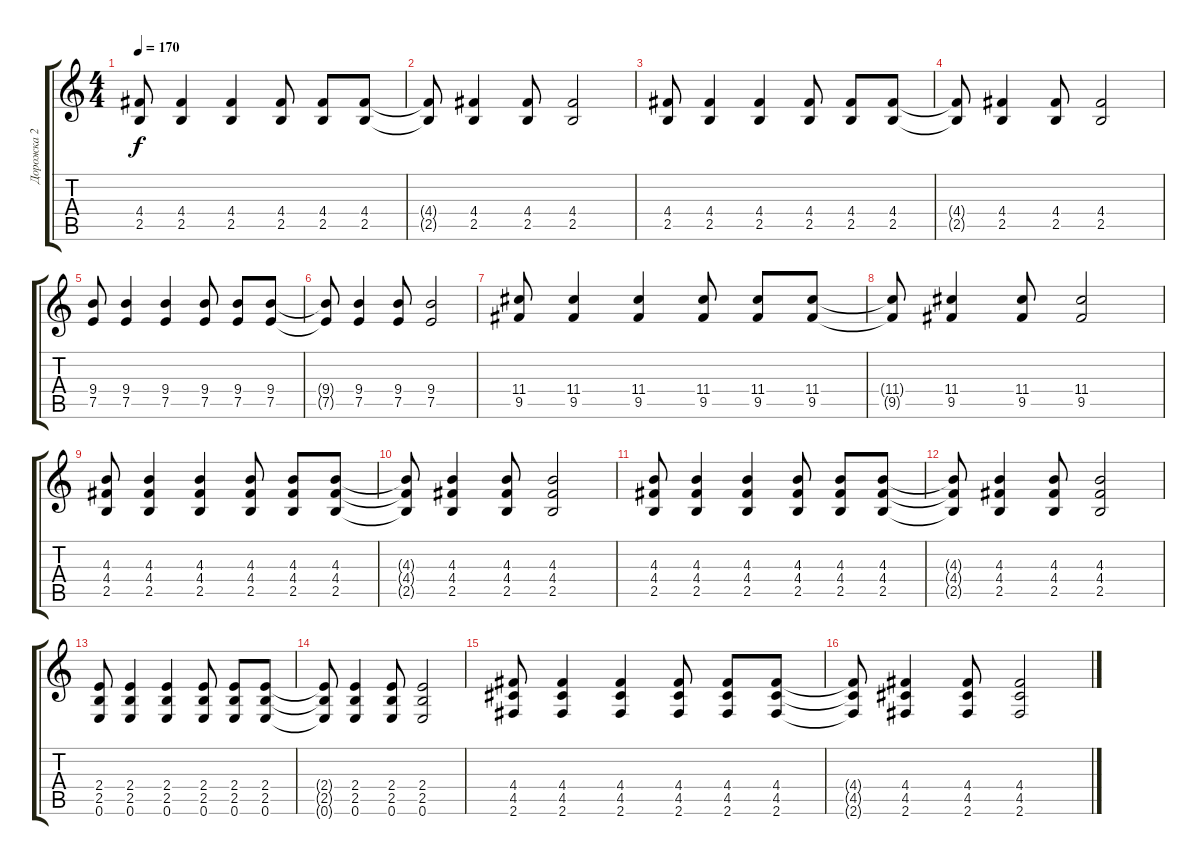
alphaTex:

\track ("Дорожка 2" "Дорожка 2") {instrument acousticguitarsteel}
\staff {score tabs}
\tuning (E4 B3 G3 D3 A2 E2) {hide}
\ts (4 4)
\tempo 170
\clef g2
\ks c
(4.4 2.5).8{dy f} (4.4 2.5).4 (4.4 2.5).4 (4.4 2.5).8 (4.4 2.5).8 (4.4 2.5).8 |
(4.4{t} 2.5{t}).8 (4.4 2.5).4 (4.4 2.5).8 (4.4 2.5).2 |
(4.4 2.5).8 (4.4 2.5).4 (4.4 2.5).4 (4.4 2.5).8 (4.4 2.5).8 (4.4 2.5).8 |
(4.4{t} 2.5{t}).8 (4.4 2.5).4 (4.4 2.5).8 (4.4 2.5).2 |
(9.4 7.5).8 (9.4 7.5).4 (9.4 7.5).4 (9.4 7.5).8 (9.4 7.5).8 (9.4 7.5).8 |
(9.4{t} 7.5{t}).8 (9.4 7.5).4 (9.4 7.5).8 (9.4 7.5).2 |
(11.4 9.5).8 (11.4 9.5).4 (11.4 9.5).4 (11.4 9.5).8 (11.4 9.5).8 (11.4 9.5).8 |
(11.4{t} 9.5{t}).8 (11.4 9.5).4 (11.4 9.5).8 (11.4 9.5).2 |
(4.3 4.4 2.5).8 (4.3 4.4 2.5).4 (4.3 4.4 2.5).4 (4.3 4.4 2.5).8 (4.3 4.4 2.5).8 (4.3 4.4 2.5).8 |
(4.3{t} 4.4{t} 2.5{t}).8 (4.3 4.4 2.5).4 (4.3 4.4 2.5).8 (4.3 4.4 2.5).2 |
(4.3 4.4 2.5).8 (4.3 4.4 2.5).4 (4.3 4.4 2.5).4 (4.3 4.4 2.5).8 (4.3 4.4 2.5).8 (4.3 4.4 2.5).8 |
(4.3{t} 4.4{t} 2.5{t}).8 (4.3 4.4 2.5).4 (4.3 4.4 2.5).8 (4.3 4.4 2.5).2 |
(2.4 2.5 0.6).8 (2.4 2.5 0.6).4 (2.4 2.5 0.6).4 (2.4 2.5 0.6).8 (2.4 2.5 0.6).8 (2.4 2.5 0.6).8 |
(2.4{t} 2.5{t} 0.6{t}).8 (2.4 2.5 0.6).4 (2.4 2.5 0.6).8 (2.4 2.5 0.6).2 |
(4.4 4.5 2.6).8 (4.4 4.5 2.6).4 (4.4 4.5 2.6).4 (4.4 4.5 2.6).8 (4.4 4.5 2.6).8 (4.4 4.5 2.6).8 |
(4.4{t} 4.5{t} 2.6{t}).8 (4.4 4.5 2.6).4 (4.4 4.5 2.6).8 (4.4 4.5 2.6).2
